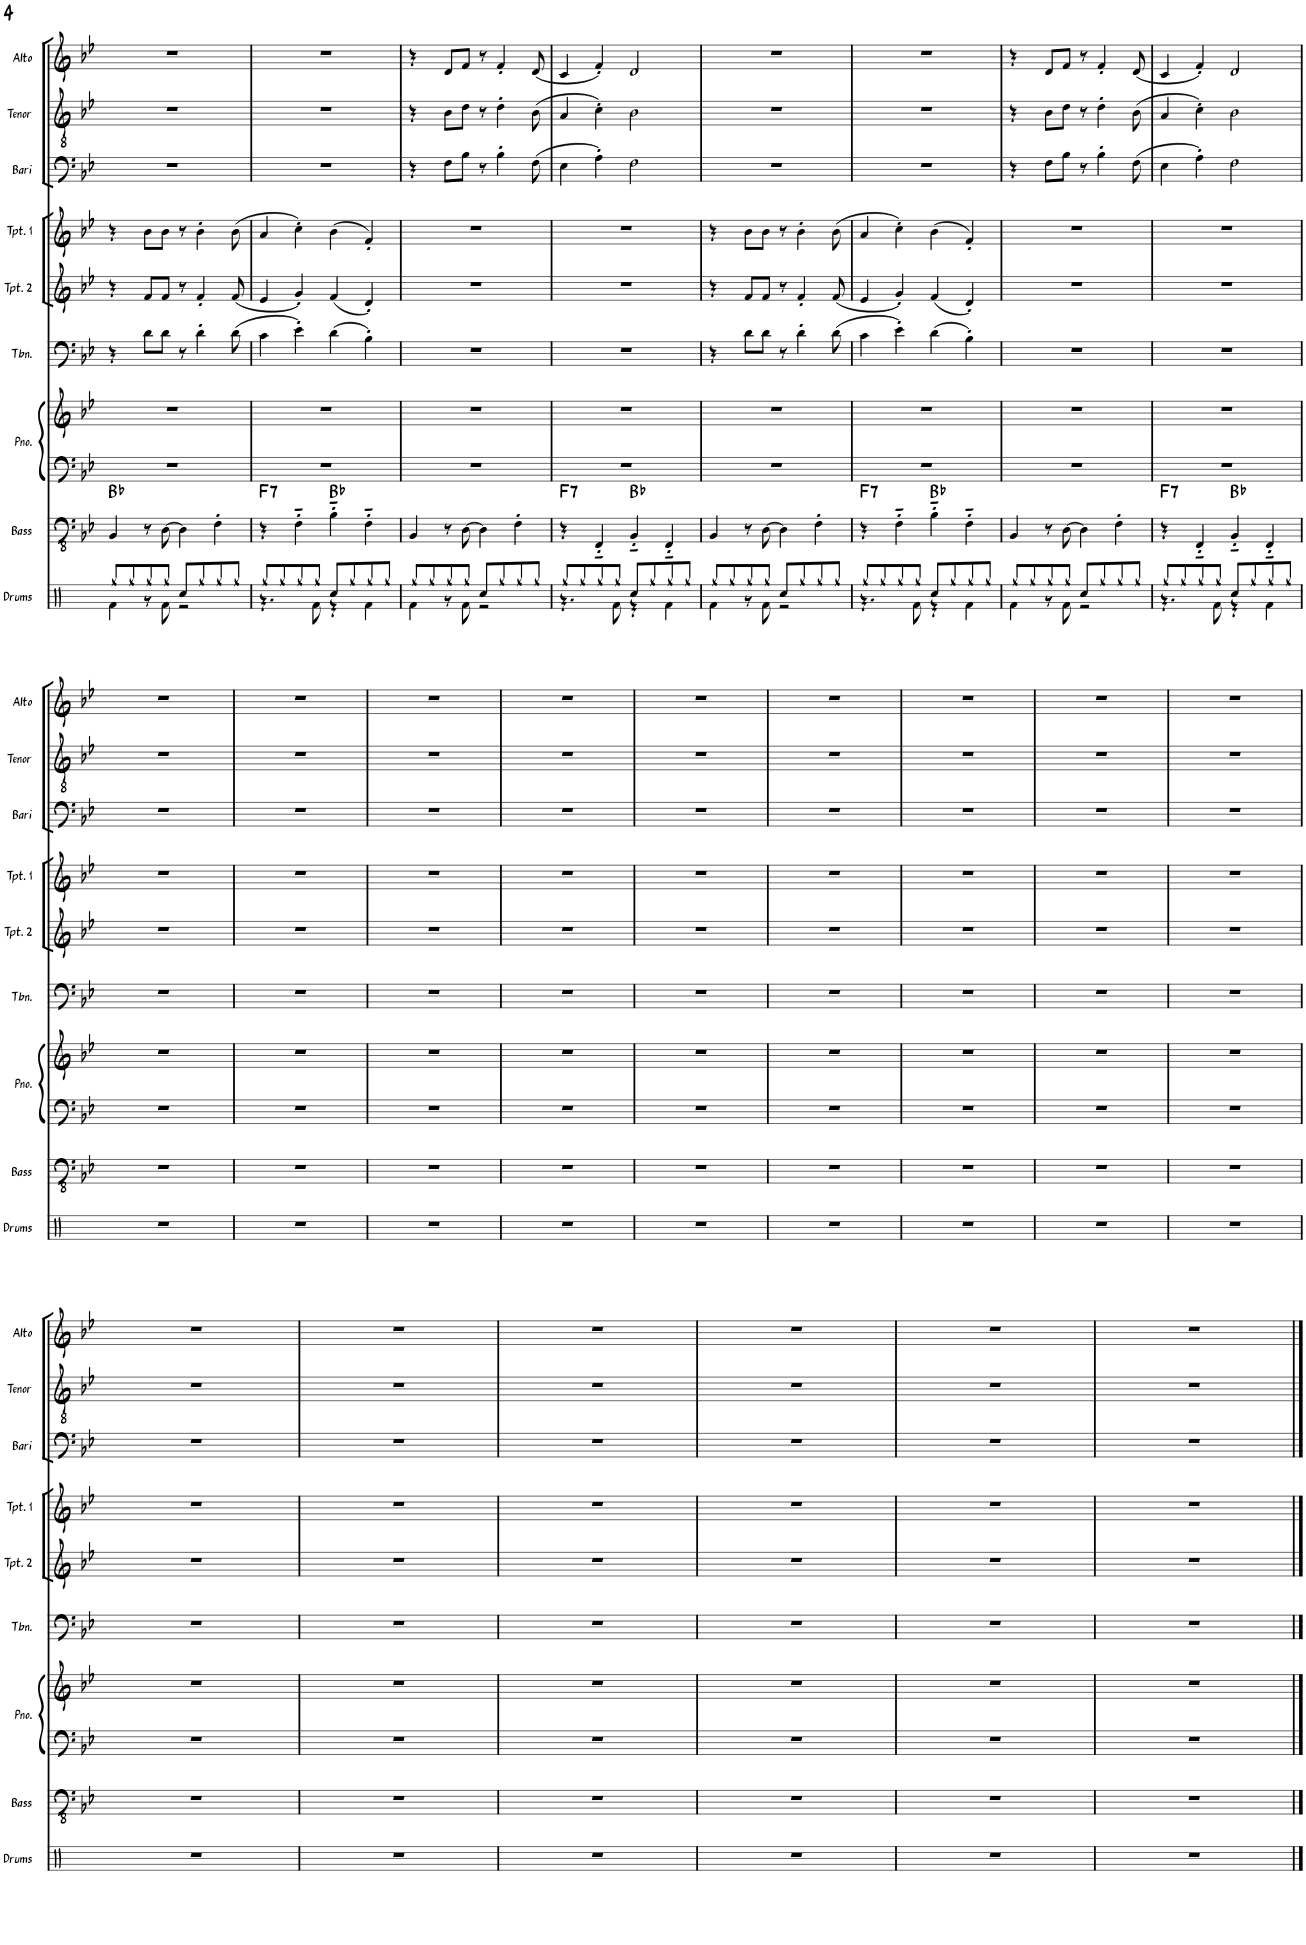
**kern	**kern	**harte	**kern	**kern	**kern	**kern	**kern	**kern	**kern	**kern
*part9	*part8	*part8	*part7	*part7	*part6	*part5	*part4	*part3	*part2	*part1
*staff10	*staff9	*	*staff8	*staff7	*staff6	*staff5	*staff4	*staff3	*staff2	*staff1
*I"Drums	*I"Bass	*	*I"Piano	*	*I"Trombone 1	*I"Trumpet 2	*I"Trumpet 1	*I"Bari Sax	*I"Tenor Sax	*I"Alto Sax
*I'Drums	*I'Bass	*	*I'Pno.	*	*I'Tbn.	*I'Tpt. 2	*I'Tpt. 1	*I'Bari	*I'Tenor	*I'Alto
!!LO:PB:g=z
*clefX	*clefFv4	*	*clefF4	*clefG2	*clefF4	*clefG2	*clefG2	*clefF4	*clefGv2	*clefG2
*	*	*	*	*	*	*ITrd1c2	*ITrd1c2	*ITrd12c21	*ITrd8c14	*ITrd5c9
*k[]	*k[b-e-]	*	*k[b-e-]	*k[b-e-]	*k[b-e-]	*k[b-e-]	*k[b-e-]	*k[b-e-]	*k[b-e-]	*k[b-e-]
*M4/4	*M4/4	*	*M4/4	*M4/4	*M4/4	*M4/4	*M4/4	*M4/4	*M4/4	*M4/4
=62	=62	=62	=62	=62	=62	=62	=62	=62	=62	=62
*^	*	*	*	*	*	*	*	*	*	*
8Rgg/L	4Rf\	4BBB-/	Bb:maj	1r	1r	4r	4r	4r	1r	1r	1r
8Rgg/	.	.	.	.	.	.	.	.	.	.	.
8Rgg/	8r	8r	.	.	.	8d\L	8f/L	8b-\L	.	.	.
8Rgg/J	8Rf\	[8DD\	.	.	.	8d\J	8f/J	8b-\J	.	.	.
8Rcc/L	2r	4DD\]	.	.	.	8r	8r	8r	.	.	.
8Rgg/	.	.	.	.	.	4d'\	4f'/	4b-'\	.	.	.
8Rgg/	.	4FF'\	.	.	.	.	.	.	.	.	.
8Rgg/J	.	.	.	.	.	(8d\	(8f/	(8b-\	.	.	.
=63	=63	=63	=63	=63	=63	=63	=63	=63	=63	=63	=63
!	!	!	!LO:H:kt=7	!	!	!	!	!	!	!	!
8Rgg/L	4.r	4r	F:7	1r	1r	4c\	4e-/	4a/	1r	1r	1r
8Rgg/	.	.	.	.	.	.	.	.	.	.	.
8Rgg/	.	4FF'~\	.	.	.	4e-'\)	4g'/)	4cc'\)	.	.	.
8Rgg/J	8Rf\	.	.	.	.	.	.	.	.	.	.
8Rcc/L	4r	4BB-'~\	Bb:maj	.	.	(4d\	(4f/	(4b-\	.	.	.
8Rgg/	.	.	.	.	.	.	.	.	.	.	.
8Rgg/	4Rf\	4FF'~\	.	.	.	4B-'\)	4d'/)	4f'/)	.	.	.
8Rgg/J	.	.	.	.	.	.	.	.	.	.	.
=64	=64	=64	=64	=64	=64	=64	=64	=64	=64	=64	=64
8Rgg/L	4Rf\	4BBB-/	.	1r	1r	1r	1r	1r	4r	4r	4r
8Rgg/	.	.	.	.	.	.	.	.	.	.	.
8Rgg/	8r	8r	.	.	.	.	.	.	8F\L	8B-\L	8d/L
8Rgg/J	8Rf\	[8DD\	.	.	.	.	.	.	8B-\J	8d\J	8f/J
8Rcc/L	2r	4DD\]	.	.	.	.	.	.	8r	8r	8r
8Rgg/	.	.	.	.	.	.	.	.	4B-'\	4d'\	4f'/
8Rgg/	.	4FF'\	.	.	.	.	.	.	.	.	.
8Rgg/J	.	.	.	.	.	.	.	.	(8F\	(8B-\	(8d/
=65	=65	=65	=65	=65	=65	=65	=65	=65	=65	=65	=65
!	!	!	!LO:H:kt=7	!	!	!	!	!	!	!	!
8Rgg/L	4.r	4r	F:7	1r	1r	1r	1r	1r	4E-\	4A/	4c/
8Rgg/	.	.	.	.	.	.	.	.	.	.	.
8Rgg/	.	4FFF'~/	.	.	.	.	.	.	4A'\)	4c'\)	4f'/)
8Rgg/J	8Rf\	.	.	.	.	.	.	.	.	.	.
8Rcc/L	4r	4BBB-'~/	Bb:maj	.	.	.	.	.	2F\	2B-\	2d/
8Rgg/	.	.	.	.	.	.	.	.	.	.	.
8Rgg/	4Rf\	4FFF'~/	.	.	.	.	.	.	.	.	.
8Rgg/J	.	.	.	.	.	.	.	.	.	.	.
=66	=66	=66	=66	=66	=66	=66	=66	=66	=66	=66	=66
8Rgg/L	4Rf\	4BBB-/	.	1r	1r	4r	4r	4r	1r	1r	1r
8Rgg/	.	.	.	.	.	.	.	.	.	.	.
8Rgg/	8r	8r	.	.	.	8d\L	8f/L	8b-\L	.	.	.
8Rgg/J	8Rf\	[8DD\	.	.	.	8d\J	8f/J	8b-\J	.	.	.
8Rcc/L	2r	4DD\]	.	.	.	8r	8r	8r	.	.	.
8Rgg/	.	.	.	.	.	4d'\	4f'/	4b-'\	.	.	.
8Rgg/	.	4FF'\	.	.	.	.	.	.	.	.	.
8Rgg/J	.	.	.	.	.	(8d\	(8f/	(8b-\	.	.	.
=67	=67	=67	=67	=67	=67	=67	=67	=67	=67	=67	=67
!	!	!	!LO:H:kt=7	!	!	!	!	!	!	!	!
8Rgg/L	4.r	4r	F:7	1r	1r	4c\	4e-/	4a/	1r	1r	1r
8Rgg/	.	.	.	.	.	.	.	.	.	.	.
8Rgg/	.	4FF'~\	.	.	.	4e-'\)	4g'/)	4cc'\)	.	.	.
8Rgg/J	8Rf\	.	.	.	.	.	.	.	.	.	.
8Rcc/L	4r	4BB-'~\	Bb:maj	.	.	(4d\	(4f/	(4b-\	.	.	.
8Rgg/	.	.	.	.	.	.	.	.	.	.	.
8Rgg/	4Rf\	4FF'~\	.	.	.	4B-'\)	4d'/)	4f'/)	.	.	.
8Rgg/J	.	.	.	.	.	.	.	.	.	.	.
=68	=68	=68	=68	=68	=68	=68	=68	=68	=68	=68	=68
8Rgg/L	4Rf\	4BBB-/	.	1r	1r	1r	1r	1r	4r	4r	4r
8Rgg/	.	.	.	.	.	.	.	.	.	.	.
8Rgg/	8r	8r	.	.	.	.	.	.	8F\L	8B-\L	8d/L
8Rgg/J	8Rf\	[8DD\	.	.	.	.	.	.	8B-\J	8d\J	8f/J
8Rcc/L	2r	4DD\]	.	.	.	.	.	.	8r	8r	8r
8Rgg/	.	.	.	.	.	.	.	.	4B-'\	4d'\	4f'/
8Rgg/	.	4FF'\	.	.	.	.	.	.	.	.	.
8Rgg/J	.	.	.	.	.	.	.	.	(8F\	(8B-\	(8d/
=69	=69	=69	=69	=69	=69	=69	=69	=69	=69	=69	=69
!	!	!	!LO:H:kt=7	!	!	!	!	!	!	!	!
8Rgg/L	4.r	4r	F:7	1r	1r	1r	1r	1r	4E-\	4A/	4c/
8Rgg/	.	.	.	.	.	.	.	.	.	.	.
8Rgg/	.	4FFF'~/	.	.	.	.	.	.	4A'\)	4c'\)	4f'/)
8Rgg/J	8Rf\	.	.	.	.	.	.	.	.	.	.
8Rcc/L	4r	4BBB-'~/	Bb:maj	.	.	.	.	.	2F\	2B-\	2d/
8Rgg/	.	.	.	.	.	.	.	.	.	.	.
8Rgg/	4Rf\	4FFF'~/	.	.	.	.	.	.	.	.	.
8Rgg/J	.	.	.	.	.	.	.	.	.	.	.
*v	*v	*	*	*	*	*	*	*	*	*	*
!!LO:LB:g=z
=70	=70	=70	=70	=70	=70	=70	=70	=70	=70	=70
1r	1r	.	1r	1r	1r	1r	1r	1r	1r	1r
=71	=71	=71	=71	=71	=71	=71	=71	=71	=71	=71
1r	1r	.	1r	1r	1r	1r	1r	1r	1r	1r
=72	=72	=72	=72	=72	=72	=72	=72	=72	=72	=72
1r	1r	.	1r	1r	1r	1r	1r	1r	1r	1r
=73	=73	=73	=73	=73	=73	=73	=73	=73	=73	=73
1r	1r	.	1r	1r	1r	1r	1r	1r	1r	1r
=74	=74	=74	=74	=74	=74	=74	=74	=74	=74	=74
1r	1r	.	1r	1r	1r	1r	1r	1r	1r	1r
=75	=75	=75	=75	=75	=75	=75	=75	=75	=75	=75
1r	1r	.	1r	1r	1r	1r	1r	1r	1r	1r
=76	=76	=76	=76	=76	=76	=76	=76	=76	=76	=76
1r	1r	.	1r	1r	1r	1r	1r	1r	1r	1r
=77	=77	=77	=77	=77	=77	=77	=77	=77	=77	=77
1r	1r	.	1r	1r	1r	1r	1r	1r	1r	1r
=78	=78	=78	=78	=78	=78	=78	=78	=78	=78	=78
1r	1r	.	1r	1r	1r	1r	1r	1r	1r	1r
!!LO:LB:g=z
=79	=79	=79	=79	=79	=79	=79	=79	=79	=79	=79
1r	1r	.	1r	1r	1r	1r	1r	1r	1r	1r
=80	=80	=80	=80	=80	=80	=80	=80	=80	=80	=80
1r	1r	.	1r	1r	1r	1r	1r	1r	1r	1r
=81	=81	=81	=81	=81	=81	=81	=81	=81	=81	=81
1r	1r	.	1r	1r	1r	1r	1r	1r	1r	1r
=82	=82	=82	=82	=82	=82	=82	=82	=82	=82	=82
1r	1r	.	1r	1r	1r	1r	1r	1r	1r	1r
=83	=83	=83	=83	=83	=83	=83	=83	=83	=83	=83
1r	1r	.	1r	1r	1r	1r	1r	1r	1r	1r
=84	=84	=84	=84	=84	=84	=84	=84	=84	=84	=84
1r	1r	.	1r	1r	1r	1r	1r	1r	1r	1r
==	==	==	==	==	==	==	==	==	==	==
*-	*-	*-	*-	*-	*-	*-	*-	*-	*-	*-
